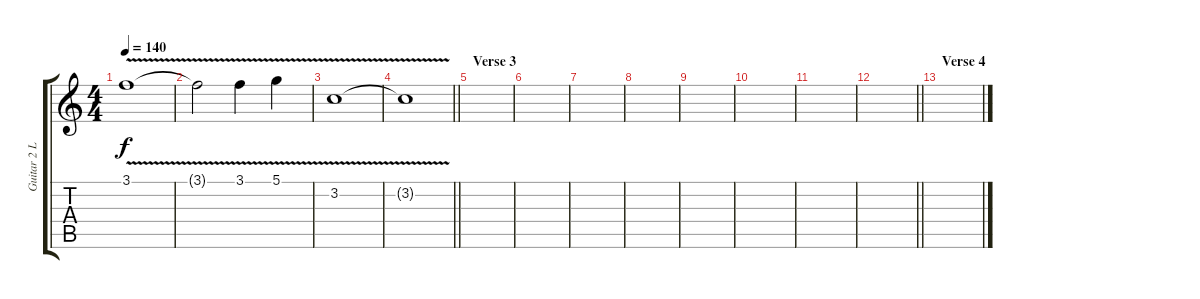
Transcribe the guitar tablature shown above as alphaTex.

\track ("Guitar 2 Lead" "Guitar 2 L") {instrument distortionguitar}
\staff {score tabs}
\tuning (D4 A3 F3 C3 G2 C2) {hide}
\ts (4 4)
\tempo 140
\clef g2
\ks c
3.1{v}.1{dy f} |
3.1{t}.2 3.1{v}.4 5.1{v}.4 |
3.2{v}.1 |
\barLineRight lightlight
3.2{t}.1 |
\section ("" "Verse 3")
|
|
|
|
|
|
|
\barLineRight lightlight
|
\section ("" "Verse 4")
